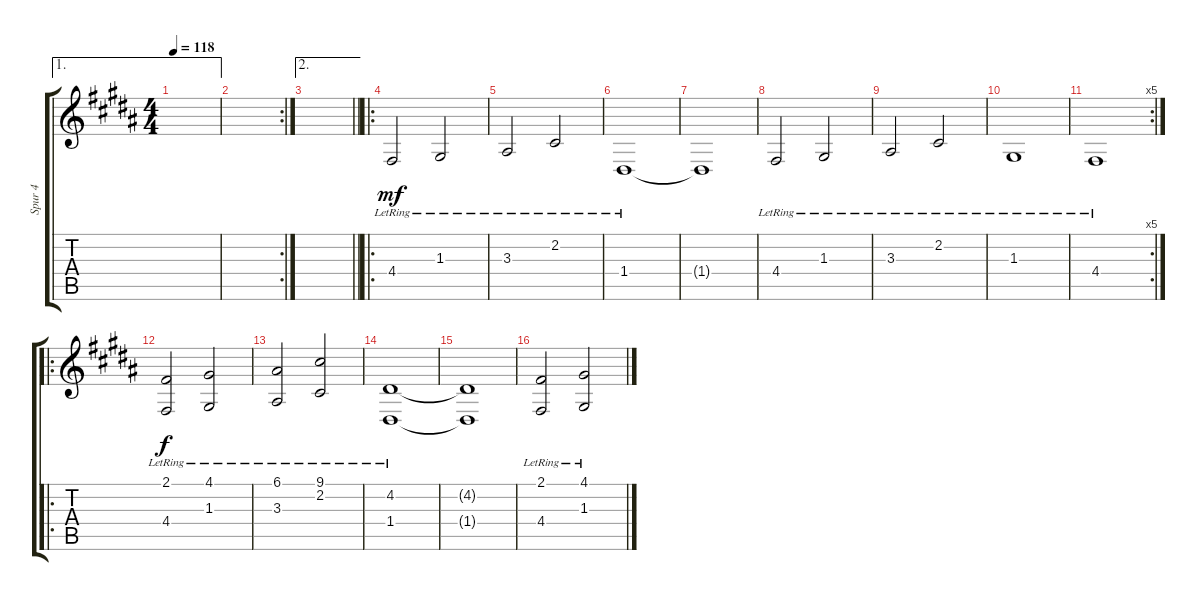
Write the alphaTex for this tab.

\track ("Spur 4" "Spur 4") {instrument acousticgrandpiano}
\staff {score tabs}
\tuning (E4 B3 G3 D3 A2 E2) {hide}
\ae 1
\ts (4 4)
\tempo 118
\clef g2
\ks b
|
\rc 2
|
\ae 2
\barLineRight lightlight
|
\ro
4.4{lr}.2{dy mf} 1.3{lr}.2 |
3.3{lr}.2 2.2{lr}.2 |
1.4{lr}.1 |
1.4{t}.1 |
4.4{lr}.2 1.3{lr}.2 |
3.3{lr}.2 2.2{lr}.2 |
1.3{lr}.1 |
\rc 5
4.4{lr}.1 |
\ro
(2.1 4.4{lr}).2{dy f} (4.1 1.3{lr}).2 |
(6.1 3.3{lr}).2 (9.1 2.2{lr}).2 |
(4.2 1.4{lr}).1 |
(4.2{t} 1.4{t}).1 |
(2.1 4.4{lr}).2{volume 16} (4.1 1.3{lr}).2
